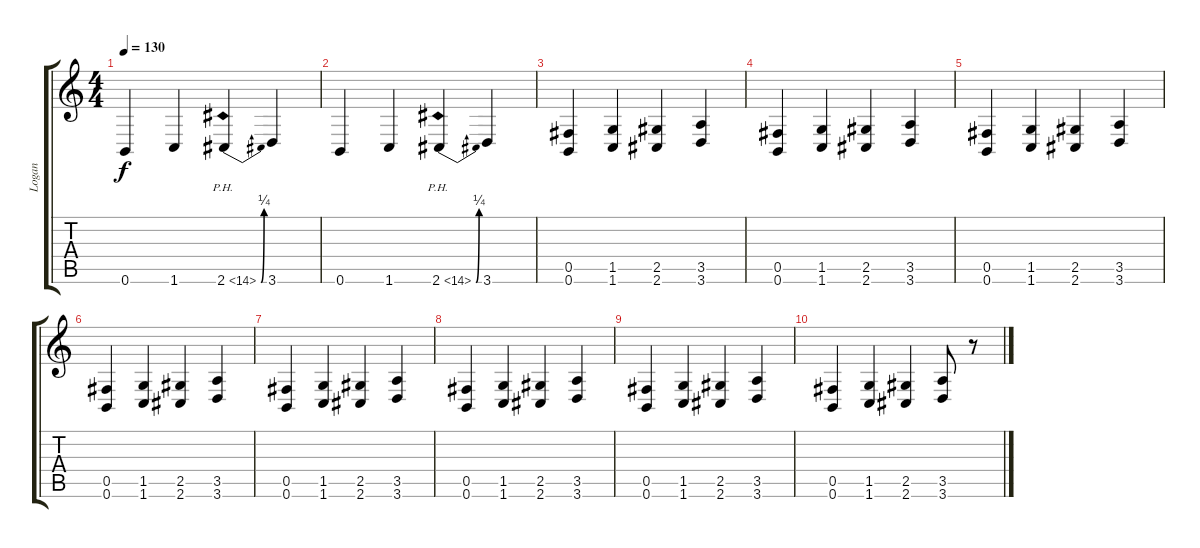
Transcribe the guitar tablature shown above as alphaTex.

\track ("Logan" "Logan") {instrument distortionguitar}
\staff {score tabs}
\tuning (Db4 Ab3 E3 B2 Gb2 B1) {hide}
\ts (4 4)
\tempo 130
\clef g2
\ks c
0.6.4{dy f} 1.6.4 2.6{be (bend 0 0 60 1) ph 12}.4 3.6.4 |
0.6.4 1.6.4 2.6{be (bend 0 0 60 1) ph 12}.4 3.6.4 |
(0.5 0.6).4 (1.5 1.6).4 (2.5 2.6).4 (3.5 3.6).4 |
(0.5 0.6).4 (1.5 1.6).4 (2.5 2.6).4 (3.5 3.6).4 |
(0.5 0.6).4 (1.5 1.6).4 (2.5 2.6).4 (3.5 3.6).4 |
(0.5 0.6).4 (1.5 1.6).4 (2.5 2.6).4 (3.5 3.6).4 |
(0.5 0.6).4 (1.5 1.6).4 (2.5 2.6).4 (3.5 3.6).4 |
(0.5 0.6).4 (1.5 1.6).4 (2.5 2.6).4 (3.5 3.6).4 |
(0.5 0.6).4 (1.5 1.6).4 (2.5 2.6).4 (3.5 3.6).4 |
(0.5 0.6).4 (1.5 1.6).4 (2.5 2.6).4 (3.5 3.6).8 r.8
